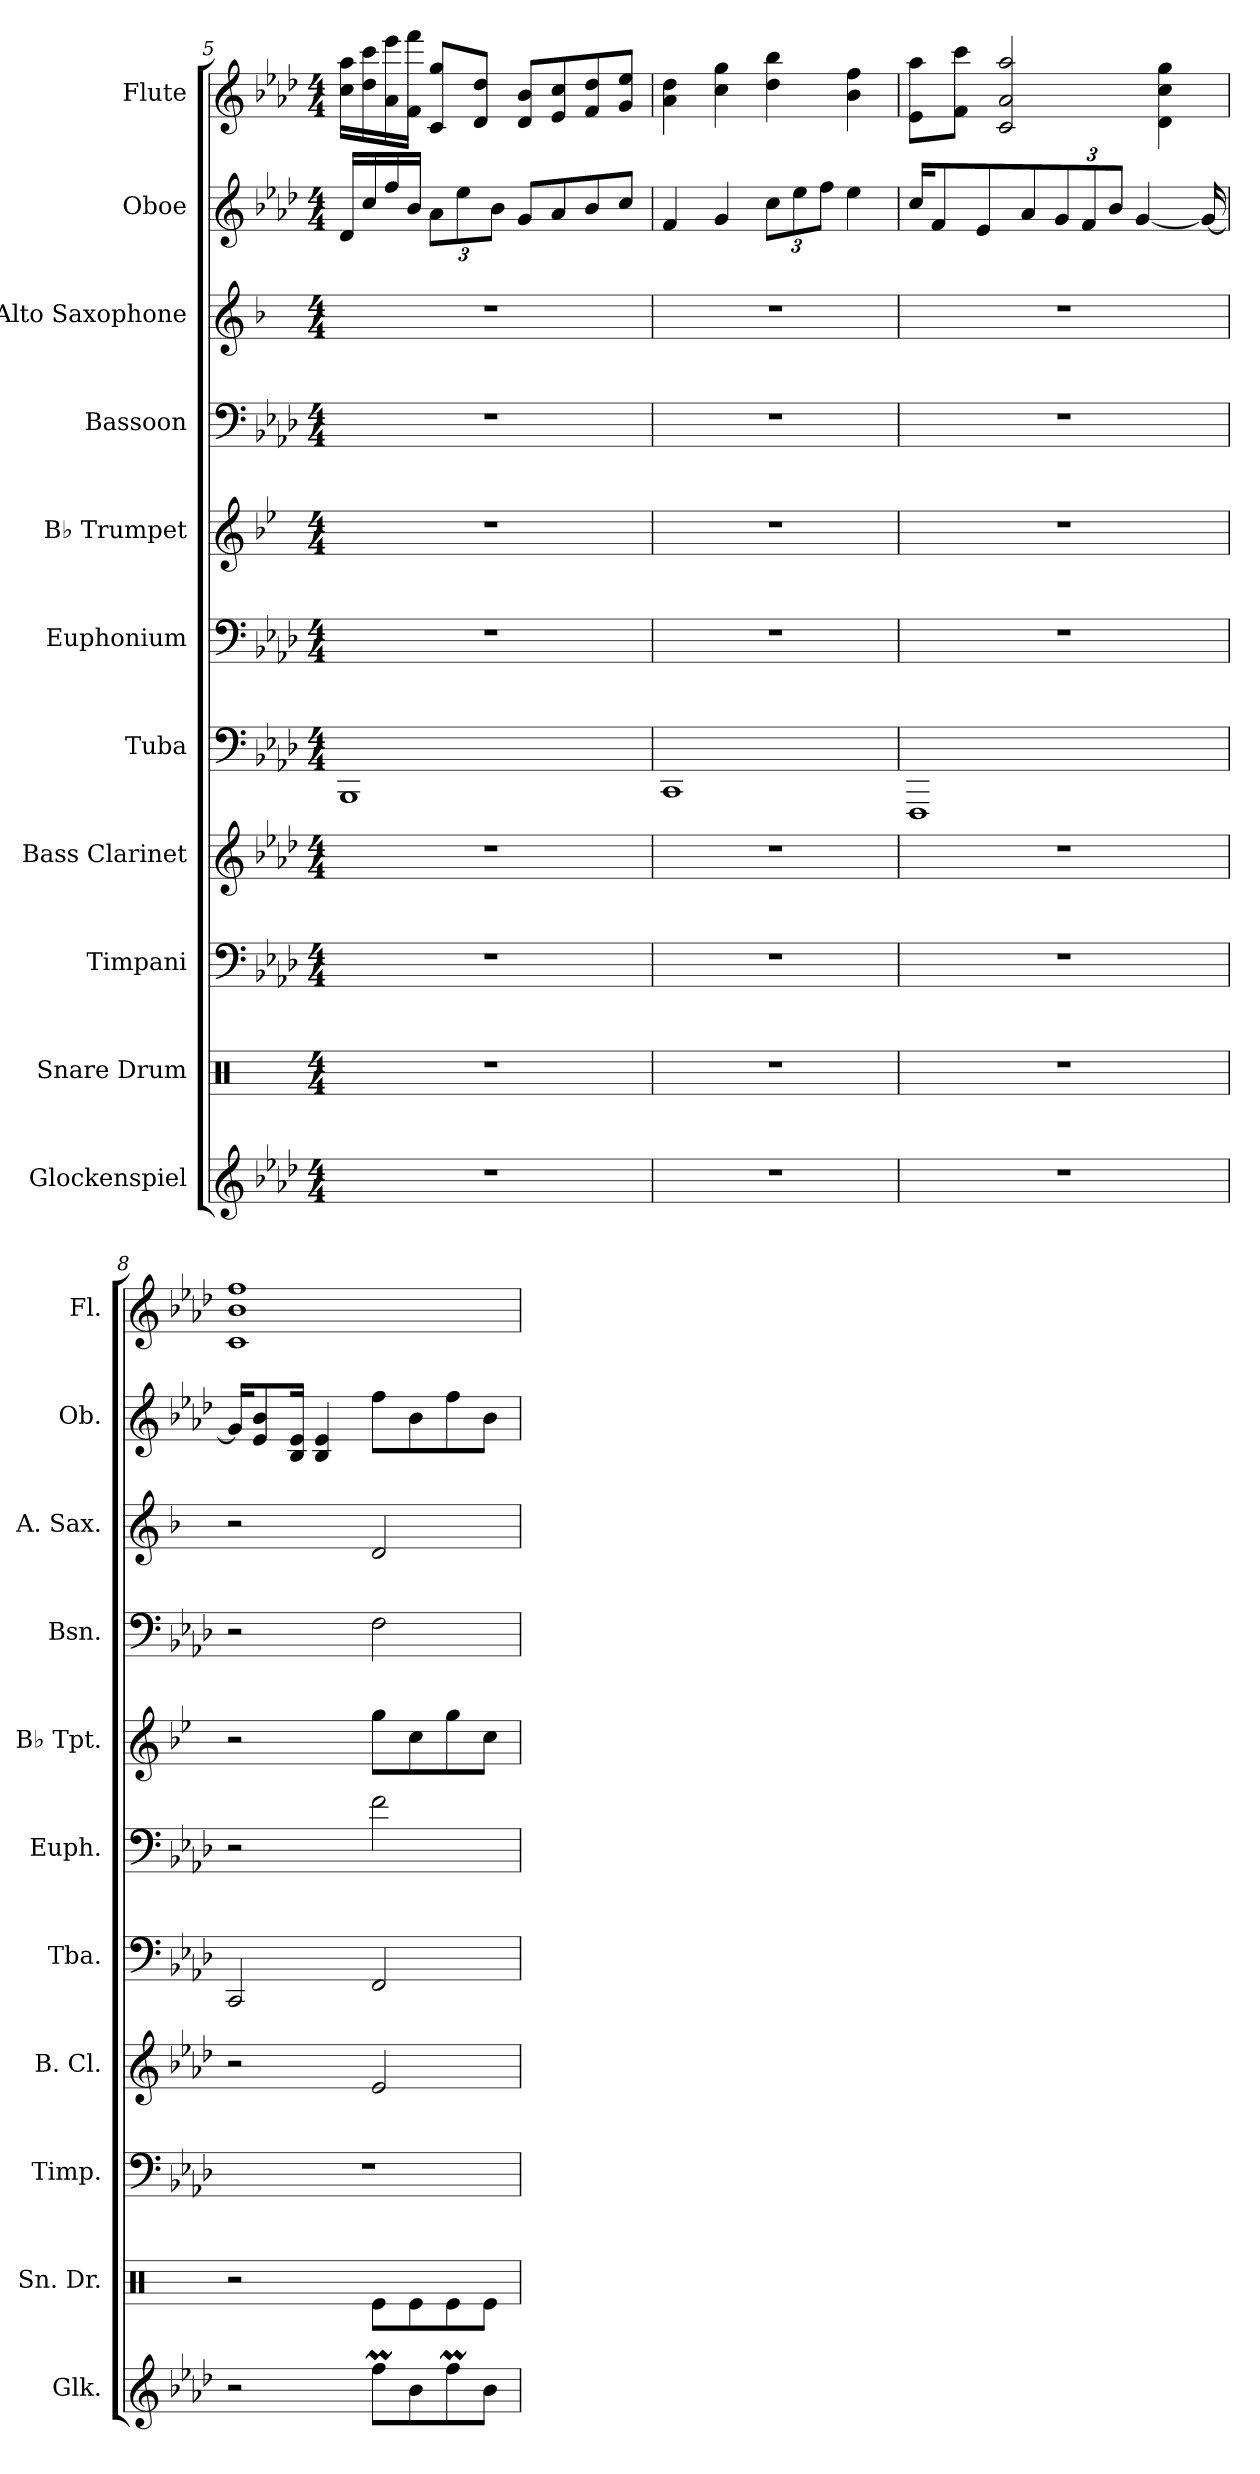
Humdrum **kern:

**kern	**kern	**kern	**kern	**kern	**kern	**kern	**kern	**kern	**kern	**kern
*part11	*part10	*part9	*part8	*part7	*part6	*part5	*part4	*part3	*part2	*part1
*staff11	*staff10	*staff9	*staff8	*staff7	*staff6	*staff5	*staff4	*staff3	*staff2	*staff1
*I"Glockenspiel	*I"Snare Drum	*I"Timpani	*I"Bass Clarinet	*I"Tuba	*I"Euphonium	*I"B♭ Trumpet	*I"Bassoon	*I"Alto Saxophone	*I"Oboe	*I"Flute
*I'Glk.	*I'Sn. Dr.	*I'Timp.	*I'B. Cl.	*I'Tba.	*I'Euph.	*I'B♭ Tpt.	*I'Bsn.	*I'A. Sax.	*I'Ob.	*I'Fl.
*clefG2	*clefX	*clefF4	*clefG2	*clefF4	*clefF4	*clefG2	*clefF4	*clefG2	*clefG2	*clefG2
*ITrd-14c-24	*	*	*ITrd8c14	*	*	*ITrd1c2	*	*ITrd5c9	*	*
*k[b-e-a-d-]	*k[]	*k[b-e-a-d-]	*k[b-e-a-d-]	*k[b-e-a-d-]	*k[b-e-a-d-]	*k[b-e-a-d-]	*k[b-e-a-d-]	*k[b-e-a-d-]	*k[b-e-a-d-]	*k[b-e-a-d-]
*M4/4	*M4/4	*M4/4	*M4/4	*M4/4	*M4/4	*M4/4	*M4/4	*M4/4	*M4/4	*M4/4
=5	=5	=5	=5	=5	=5	=5	=5	=5	=5	=5
1r	1r	1r	1r	1BBB-	1r	1r	1r	1r	16d-/LL	16cc\ 16aa-\LL
.	.	.	.	.	.	.	.	.	16cc/	16dd-\ 16ccc\
.	.	.	.	.	.	.	.	.	16ff/	16a-\ 16eee-\
.	.	.	.	.	.	.	.	.	16b-/JJ	16f\ 16fff\JJ
*	*	*	*	*	*	*	*	*	*Xbrackettup	*
.	.	.	.	.	.	.	.	.	12a-\L	8c/ 8gg/L
.	.	.	.	.	.	.	.	.	12ee-\	.
.	.	.	.	.	.	.	.	.	.	8d-/ 8dd-/J
.	.	.	.	.	.	.	.	.	12b-\J	.
.	.	.	.	.	.	.	.	.	8g/L	8d-/ 8b-/L
.	.	.	.	.	.	.	.	.	8a-/	8e-/ 8cc/
.	.	.	.	.	.	.	.	.	8b-/	8f/ 8dd-/
.	.	.	.	.	.	.	.	.	8cc/J	8g/ 8ee-/J
=6	=6	=6	=6	=6	=6	=6	=6	=6	=6	=6
1r	1r	1r	1r	1CC	1r	1r	1r	1r	4f/	4a-\ 4dd-\
.	.	.	.	.	.	.	.	.	4g/	4cc\ 4gg\
.	.	.	.	.	.	.	.	.	12cc\L	4dd-\ 4bb-\
.	.	.	.	.	.	.	.	.	12ee-\	.
.	.	.	.	.	.	.	.	.	12ff\J	.
.	.	.	.	.	.	.	.	.	4ee-\	4b-\ 4ff\
!!LO:PB:g=z
=7	=7	=7	=7	=7	=7	=7	=7	=7	=7	=7
1r	1r	1r	1r	1FFF	1r	1r	1r	1r	16cc/KL	8e-\ 8aa-\L
.	.	.	.	.	.	.	.	.	8f/	.
.	.	.	.	.	.	.	.	.	.	8f\ 8ccc\J
.	.	.	.	.	.	.	.	.	8e-/	.
.	.	.	.	.	.	.	.	.	.	2c/ 2a-/ 2aa-/
.	.	.	.	.	.	.	.	.	8a-/	.
.	.	.	.	.	.	.	.	.	12g/	.
.	.	.	.	.	.	.	.	.	12f/	.
.	.	.	.	.	.	.	.	.	12b-/J	.
.	.	.	.	.	.	.	.	.	[4g/	.
.	.	.	.	.	.	.	.	.	.	4d-\ 4cc\ 4gg\
.	.	.	.	.	.	.	.	.	16g/_	.
=8	=8	=8	=8	=8	=8	=8	=8	=8	=8	=8
2r	2r	1r	2r	2CC/	2r	2r	2r	2r	16g/KL]	1c 1b- 1ff
.	.	.	.	.	.	.	.	.	8e-/ 8b-/	.
.	.	.	.	.	.	.	.	.	16B-/ 16e-/Jk	.
.	.	.	.	.	.	.	.	.	4B-/ 4e-/	.
8ffffM\L	8Re\L	.	2E-/	2FF/	2f\	8ff\L	2F\	2F/	8ff\L	.
8bbb-\	8Re\	.	.	.	.	8b-\	.	.	8b-\	.
8ffffM\	8Re\	.	.	.	.	8ff\	.	.	8ff\	.
8bbb-\J	8Re\J	.	.	.	.	8b-\J	.	.	8b-\J	.
=	=	=	=	=	=	=	=	=	=	=
*-	*-	*-	*-	*-	*-	*-	*-	*-	*-	*-
